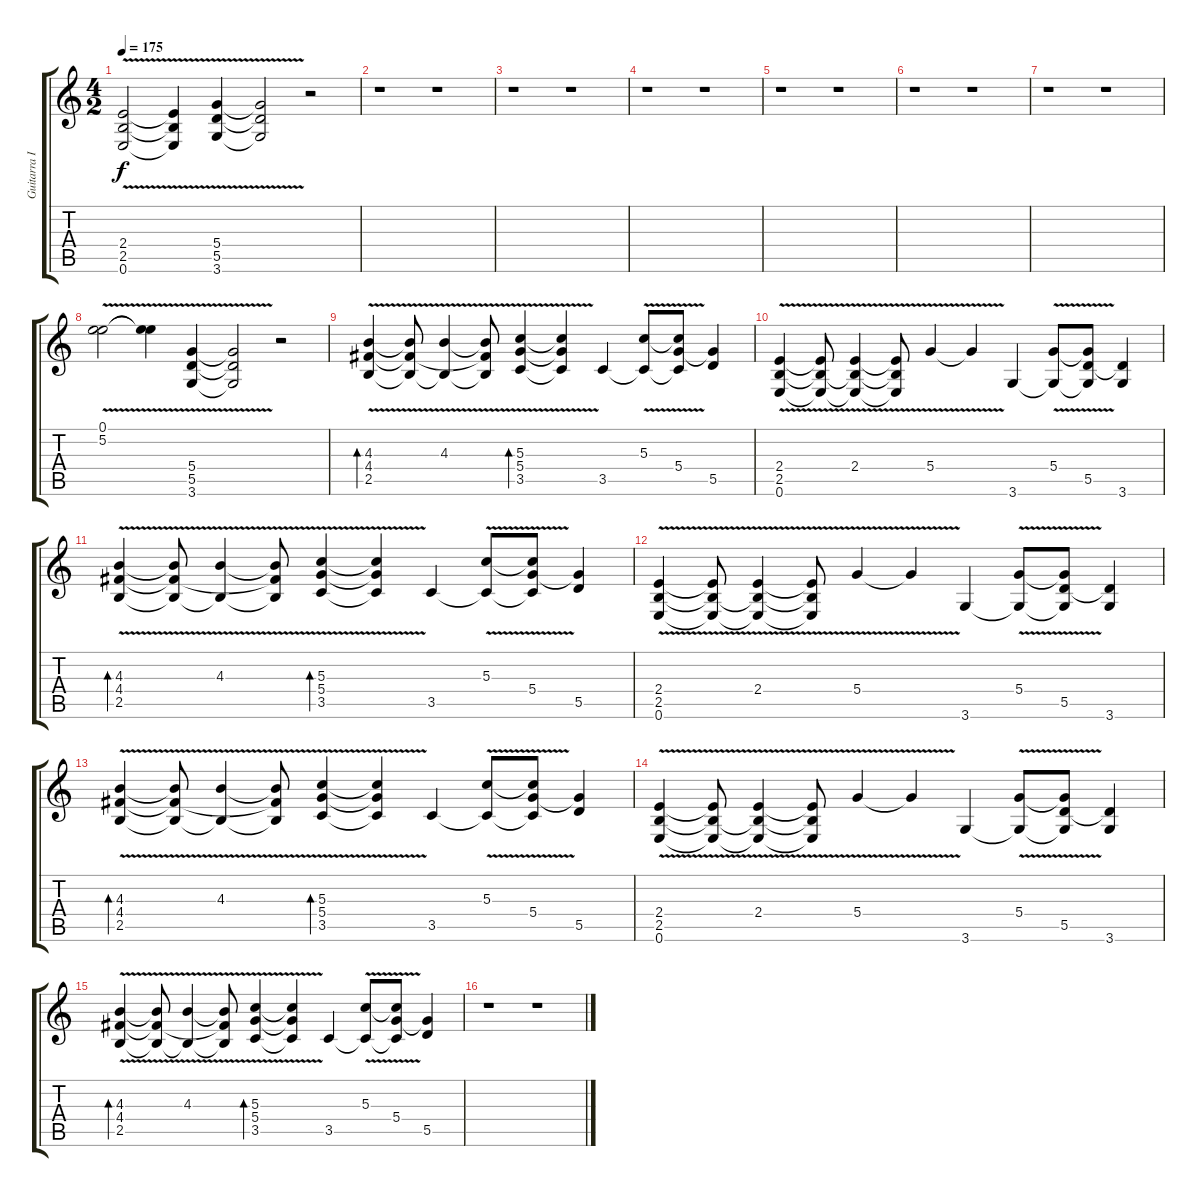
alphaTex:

\track ("Guitarra III" "Guitarra I") {instrument electricguitarclean}
\staff {score tabs}
\tuning (E4 B3 G3 D3 A2 E2) {hide}
\ts (4 2)
\tempo 175
\clef g2
\ks c
(2.4{v} 2.5 0.6).2{dy f} (2.4{t} 2.5{t} 0.6{t}).4 (5.4{v} 5.5 3.6).4 (5.4{t} 5.5{t} 3.6{t}).2 r.2 |
r.1 r.1 |
r.1 r.1 |
r.1 r.1 |
r.1 r.1 |
r.1 r.1 |
r.1 r.1 |
(0.1{v} 5.2{v}).2{instrument lead6voice} (0.1{t} 5.2{t}).4 (5.4{v} 5.5{v} 3.6{v}).4 (5.4{t} 5.5{t} 3.6{t}).2 r.2 |
(4.3{v} 4.4 2.5).4{bd 60 instrument electricguitarclean} (4.3{t} 4.4{t} 2.5{t}).8 (4.3{v} 2.5{t}).4 (4.3{t} 4.4{t} 2.5{t}).8 (5.3{v} 5.4 3.5).4{bd 60} (5.3{t} 5.4{t} 3.5{t}).4 3.5.4 (5.3{v} 3.5{t}).8 (5.3{t} 5.4 3.5{t}).8 (5.4{t} 5.5).4 |
(2.4{v} 2.5 0.6).4 (2.4{t} 2.5{t} 0.6{t}).8 (2.4{v} 2.5{t} 0.6{t}).4 (2.4{t} 2.5{t} 0.6{t}).8 5.4{v}.4 5.4{t}.4 3.6.4 (5.4{v} 3.6{t}).8 (5.4{t} 5.5 3.6{t}).8 (5.5{t} 3.6).4 |
(4.3{v} 4.4 2.5).4{bd 60} (4.3{t} 4.4{t} 2.5{t}).8 (4.3{v} 2.5{t}).4 (4.3{t} 4.4{t} 2.5{t}).8 (5.3{v} 5.4 3.5).4{bd 60} (5.3{t} 5.4{t} 3.5{t}).4 3.5.4 (5.3{v} 3.5{t}).8 (5.3{t} 5.4 3.5{t}).8 (5.4{t} 5.5).4 |
(2.4{v} 2.5 0.6).4 (2.4{t} 2.5{t} 0.6{t}).8 (2.4{v} 2.5{t} 0.6{t}).4 (2.4{t} 2.5{t} 0.6{t}).8 5.4{v}.4 5.4{t}.4 3.6.4 (5.4{v} 3.6{t}).8 (5.4{t} 5.5 3.6{t}).8 (5.5{t} 3.6).4 |
(4.3{v} 4.4 2.5).4{bd 60} (4.3{t} 4.4{t} 2.5{t}).8 (4.3{v} 2.5{t}).4 (4.3{t} 4.4{t} 2.5{t}).8 (5.3{v} 5.4 3.5).4{bd 60} (5.3{t} 5.4{t} 3.5{t}).4 3.5.4 (5.3{v} 3.5{t}).8 (5.3{t} 5.4 3.5{t}).8 (5.4{t} 5.5).4 |
(2.4{v} 2.5 0.6).4 (2.4{t} 2.5{t} 0.6{t}).8 (2.4{v} 2.5{t} 0.6{t}).4 (2.4{t} 2.5{t} 0.6{t}).8 5.4{v}.4 5.4{t}.4 3.6.4 (5.4{v} 3.6{t}).8 (5.4{t} 5.5 3.6{t}).8 (5.5{t} 3.6).4 |
(4.3{v} 4.4 2.5).4{bd 60} (4.3{t} 4.4{t} 2.5{t}).8 (4.3{v} 2.5{t}).4 (4.3{t} 4.4{t} 2.5{t}).8 (5.3{v} 5.4 3.5).4{bd 60} (5.3{t} 5.4{t} 3.5{t}).4 3.5.4 (5.3{v} 3.5{t}).8 (5.3{t} 5.4 3.5{t}).8 (5.4{t} 5.5).4 |
r.1 r.1
